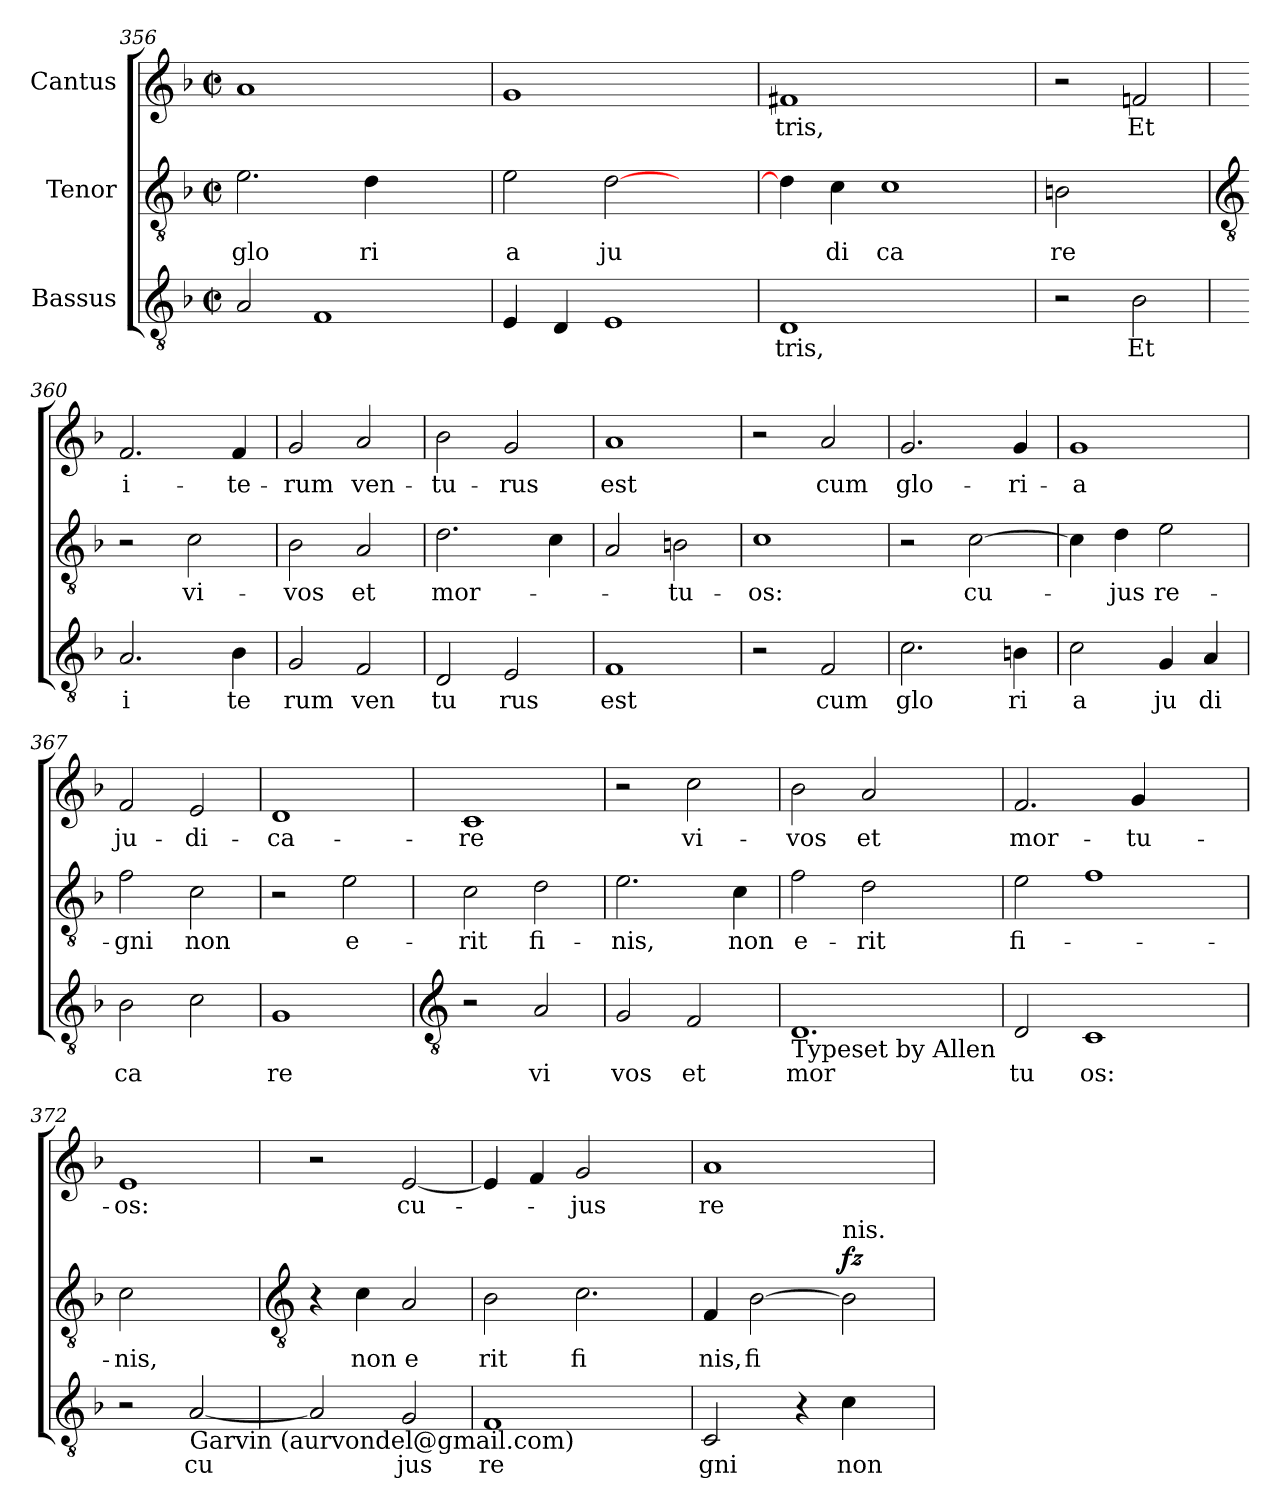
**kern	**text	**kern	**text	**dynam	**kern	**text
*part3	*part3	*part2	*part2	*part2	*part1	*part1
*staff3	*staff3	*staff2	*staff2	*staff2	*staff1	*staff1
*I"Bassus	*	*I"Tenor	*	*	*I"Cantus	*
!!LO:LB:g=z
*clefGv2	*	*clefGv2	*	*	*clefG2	*
*k[b-]	*	*k[b-]	*	*	*k[b-]	*
*F:	*	*F:	*	*	*F:	*
*M2/2	*	*M2/2	*	*	*M2/2	*
*met(c|)	*	*met(c|)	*	*	*met(c|)	*
=356A	=356A	=356A	=356A	=356A	=356A	=356A
!	!	!	!LO:LY:b	!	!	!
2A/	.	2.e\	glo	.	1a	.
1F	.	.	.	.	.	.
!	!	!	!LO:LY:b	!	!	!
.	.	4d\	ri	.	.	.
.	.	2ryy	.	.	2ryy	.
=357A	=357A	=357A	=357A	=357A	=357A	=357A
!	!	!	!LO:LY:b	!	!	!
4E/	.	2e\	a	.	1g	.
4D/	.	.	.	.	.	.
!	!	!	!LO:LY:b	!	!	!
1E	.	[2d\	ju	.	.	.
.	.	2ryy	.	.	2ryy	.
=358	=358	=358	=358	=358	=358	=358
!	!LO:LY:b	!	!	!	!	!LO:LY:b
1D	tris,	4d\]	.	.	1f#X	-tris,
!	!	!	!LO:LY:b	!	!	!
.	.	4c\	di	.	.	.
!	!	!	!LO:LY:b	!	!	!
.	.	1c	ca	.	.	.
2ryy	.	.	.	.	2ryy	.
=359	=359	=359	=359	=359	=359	=359
!	!	!	!LO:LY:b	!	!	!
2r	.	2Bn\	re	.	2r	.
!	!LO:LY:b	!	!	!	!	!LO:LY:b
2B-\	Et	2ryy	.	.	2fn/	Et
!!LO:LB:g=z
=360	=360	=360	=360	=360	=360	=360
*	*	*clefGv2	*	*	*	*
!	!LO:LY:b	!	!	!	!	!LO:LY:b
2.A/	i	2r	.	.	2.f/	i-
!	!	!	!LO:LY:b	!	!	!
.	.	2c\	vi-	.	.	.
!	!LO:LY:b	!	!	!	!	!LO:LY:b
4B-\	te	.	.	.	4f/	-te-
=361	=361	=361	=361	=361	=361	=361
!	!LO:LY:b	!	!LO:LY:b	!	!	!LO:LY:b
2G/	rum	2B-\	-vos	.	2g/	-rum
!	!LO:LY:b	!	!LO:LY:b	!	!	!LO:LY:b
2F/	ven	2A/	et	.	2a/	ven-
=362	=362	=362	=362	=362	=362	=362
!	!LO:LY:b	!	!LO:LY:b	!	!	!LO:LY:b
2D/	tu	2.d\	mor-	.	2b-\	-tu-
!	!LO:LY:b	!	!	!	!	!LO:LY:b
2E/	rus	.	.	.	2g/	-rus
.	.	4c\	.	.	.	.
=363	=363	=363	=363	=363	=363	=363
!	!LO:LY:b	!	!	!	!	!LO:LY:b
1F	est	2A/	.	.	1a	est
!	!	!	!LO:LY:b	!	!	!
.	.	2Bn\	-tu-	.	.	.
=364	=364	=364	=364	=364	=364	=364
!	!	!	!LO:LY:b	!	!	!
2r	.	1c	-os:	.	2r	.
!	!LO:LY:b	!	!	!	!	!LO:LY:b
2F/	cum	.	.	.	2a/	cum
=365	=365	=365	=365	=365	=365	=365
!	!LO:LY:b	!	!	!	!	!LO:LY:b
2.c\	glo	2r	.	.	2.g/	glo-
!	!	!	!LO:LY:b	!	!	!
.	.	[2c\	cu-	.	.	.
!	!LO:LY:b	!	!	!	!	!LO:LY:b
4Bn\	ri	.	.	.	4g/	-ri-
=366	=366	=366	=366	=366	=366	=366
!	!LO:LY:b	!	!	!	!	!LO:LY:b
2c\	a	4c\]	.	.	1g	-a
!	!	!	!LO:LY:b	!	!	!
.	.	4d\	-jus	.	.	.
!	!LO:LY:b	!	!LO:LY:b	!	!	!
4G/	ju	2e\	re-	.	.	.
!	!LO:LY:b	!	!	!	!	!
4A/	di	.	.	.	.	.
=367	=367	=367	=367	=367	=367	=367
!	!LO:LY:b	!	!LO:LY:b	!	!	!LO:LY:b
2B-\	ca	2f\	-gni	.	2f/	ju-
!	!	!	!LO:LY:b	!	!	!LO:LY:b
2c\	.	2c\	non	.	2e/	-di-
=368A	=368A	=368A	=368A	=368A	=368A	=368A
!	!LO:LY:b	!	!	!	!	!LO:LY:b
1G	re	2r	.	.	1d	-ca-
!	!	!	!LO:LY:b	!	!	!
.	.	2e\	e-	.	.	.
!!LO:LB:g=z
=369	=369	=369	=369	=369	=369	=369
*clefGv2	*	*	*	*	*	*
!	!	!	!LO:LY:b	!	!	!LO:LY:b
2r	.	2c\	-rit	.	1c	-re
!	!LO:LY:b	!	!LO:LY:b	!	!	!
2A/	vi	2d\	fi-	.	.	.
=370	=370	=370	=370	=370	=370	=370
!	!LO:LY:b	!	!LO:LY:b	!	!	!
2G/	vos	2.e\	-nis,	.	2r	.
!	!LO:LY:b	!	!	!	!	!LO:LY:b
2F/	et	.	.	.	2cc\	vi-
!	!	!	!LO:LY:b	!	!	!
.	.	4c\	non	.	.	.
=371	=371	=371	=371	=371	=371	=371
!LO:TX:b:t=Typeset by Allen	!	!	!	!	!	!
!	!LO:LY:b	!	!LO:LY:b	!	!	!LO:LY:b
1.D	mor	2f\	e-	.	2b-\	-vos
!	!	!	!LO:LY:b	!	!	!LO:LY:b
.	.	2d\	-rit	.	2a/	et
.	.	2ryy	.	.	2ryy	.
=371A	=371A	=371A	=371A	=371A	=371A	=371A
!	!LO:LY:b	!	!LO:LY:b	!	!	!LO:LY:b
2D/	tu	2e\	fi-	.	2.f/	mor-
!	!LO:LY:b	!	!	!	!	!
1C	os:	1f	.	.	.	.
!	!	!	!	!	!	!LO:LY:b
.	.	.	.	.	4g/	-tu-
.	.	.	.	.	2ryy	.
=372A	=372A	=372A	=372A	=372A	=372A	=372A
!	!	!	!LO:LY:b	!	!	!LO:LY:b
2r	.	2c\	-nis,	.	1e	-os:
!LO:TX:b:t=Garvin (aurvondel@gmail.com)	!	!	!	!	!	!
!	!LO:LY:b	!	!	!	!	!
[2A/	cu	2ryy	.	.	.	.
!!LO:LB:g=z
=373	=373	=373	=373	=373	=373	=373
*	*	*clefGv2	*	*	*	*
2A/]	.	4r	.	.	2r	.
!	!	!	!LO:LY:b	!	!	!
.	.	4c\	non	.	.	.
!	!LO:LY:b	!	!LO:LY:b	!	!	!LO:LY:b
2G/	jus	2A/	e	.	[2e/	cu-
=374	=374	=374	=374	=374	=374	=374
!	!LO:LY:b	!	!LO:LY:b	!	!	!
1F	re	2B-\	rit	.	4e/]	.
.	.	.	.	.	4f/	.
!	!	!	!LO:LY:b	!	!	!LO:LY:b
.	.	2.c\	fi	.	2g/	-jus
4ryy	.	.	.	.	4ryy	.
=375	=375	=375	=375	=375	=375	=375
!	!LO:LY:b	!	!LO:LY:b	!	!	!LO:LY:b
2C/	gni	4F/	nis,	.	1a	re-
!	!	!	!LO:LY:b	!	!	!
.	.	[2B-\	fi	.	.	.
4r	.	.	.	.	.	.
!	!	!LO:TX:a:t=nis.	!	!	!	!
!	!LO:LY:b	!	!	!LO:DY:a	!	!
4c\	non	2B-\]	.	fz	.	.
4ryy	.	.	.	.	4ryy	.
=	=	=	=	=	=	=
*-	*-	*-	*-	*-	*-	*-
